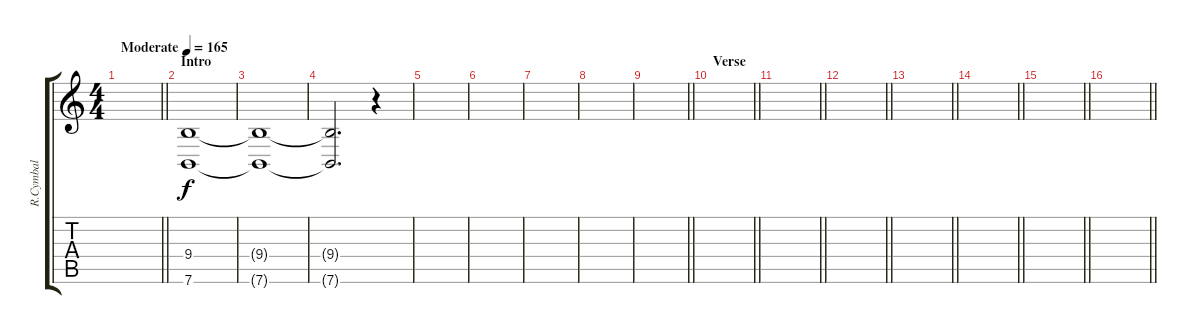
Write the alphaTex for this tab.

\track ("R.Cymbal" "R.Cymbal") {instrument reversecymbal}
\staff {score tabs}
\tuning (E4 B3 G3 D3 A2 E2) {hide}
\ts (4 4)
\tempo (165 "Moderate")
\clef g2
\barLineRight lightlight
\ks c
|
\section ("" "Intro")
(9.4 7.6).1{instrument helicopter} |
(9.4{t} 7.6{t}).1 |
(9.4{t} 7.6{t}).2{d} r.4 |
|
|
|
|
\barLineRight lightlight
|
\section ("" "Verse")
\barLineRight lightlight
|
\barLineRight lightlight
|
\barLineRight lightlight
|
\barLineRight lightlight
|
\barLineRight lightlight
|
\barLineRight lightlight
|
\barLineRight lightlight
